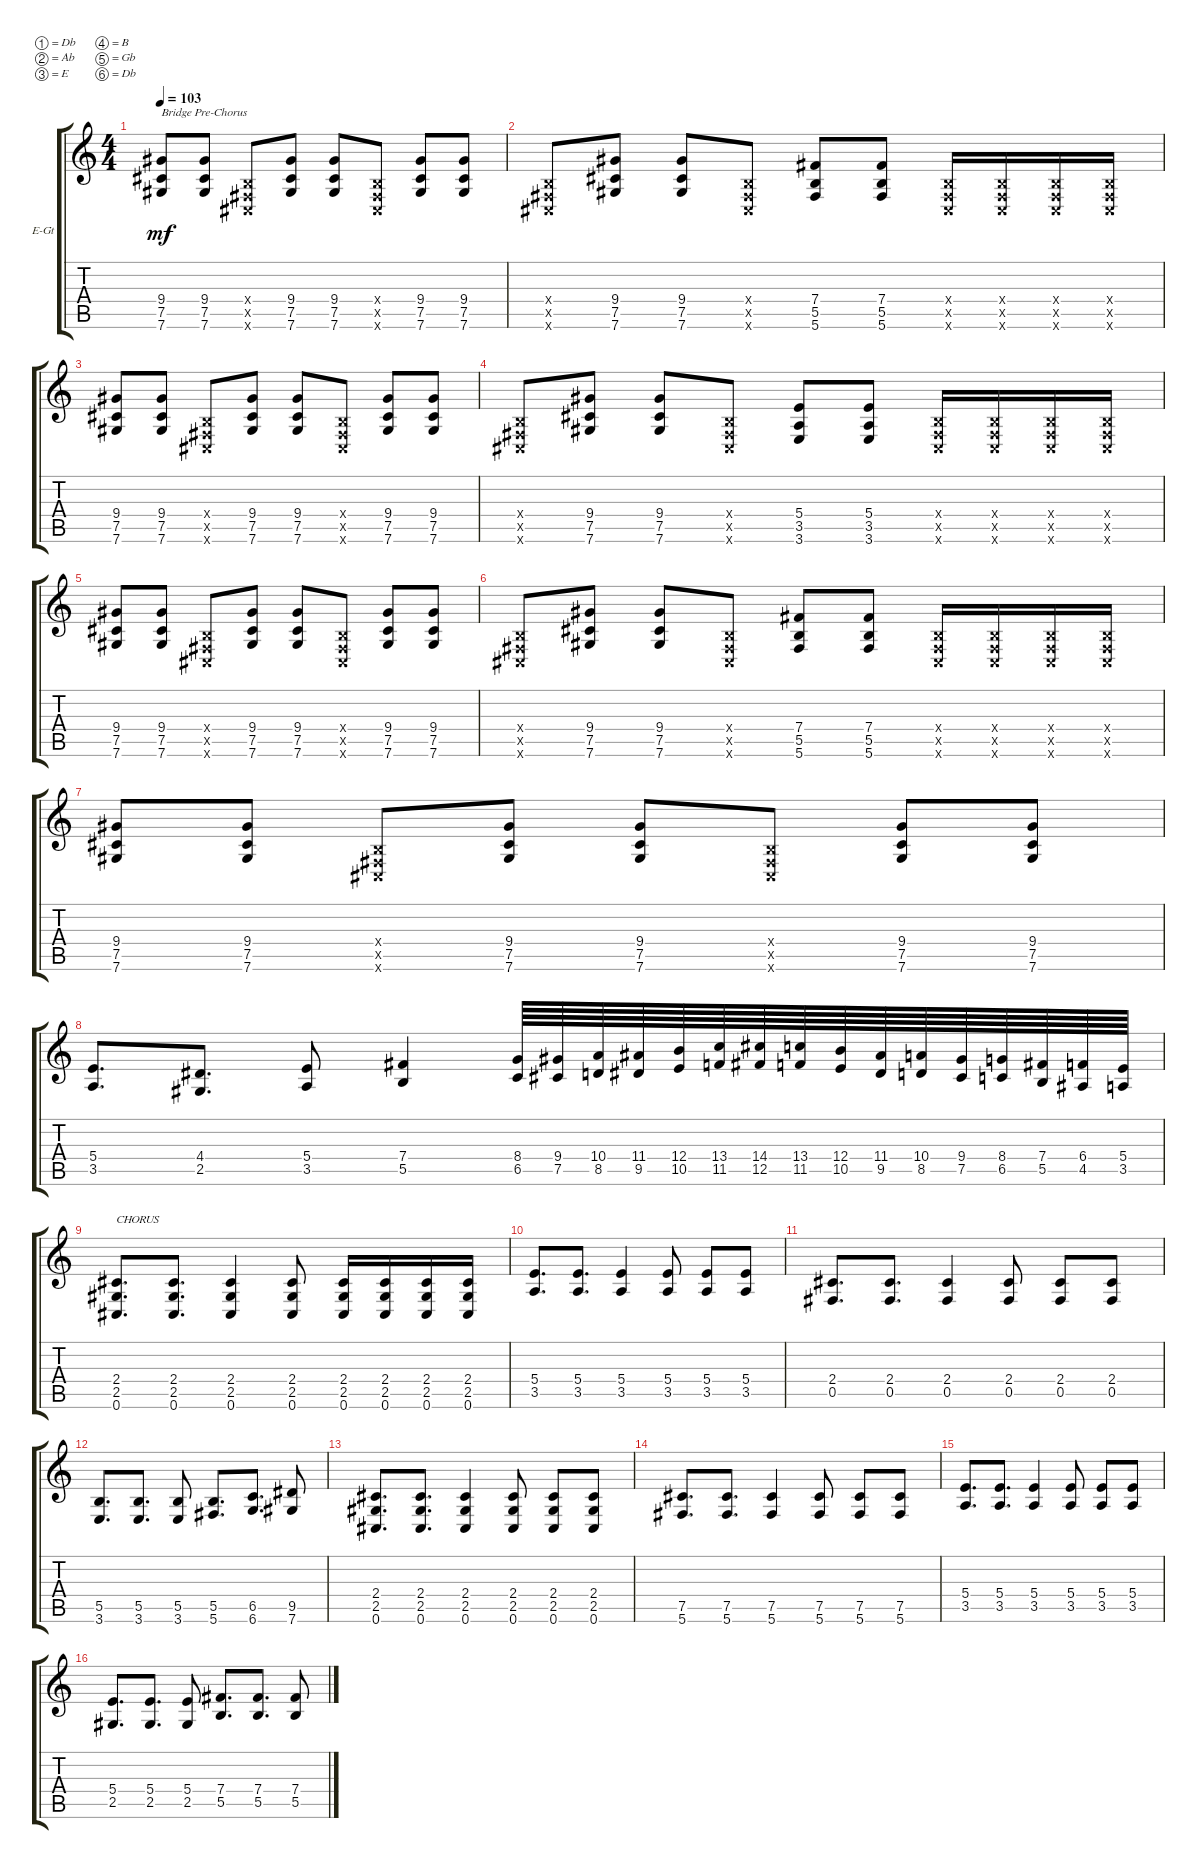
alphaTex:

\bracketExtendMode groupsimilarinstruments
\firstSystemTrackNameOrientation horizontal
\otherSystemsTrackNameOrientation horizontal
\track ("Guitar 2" "E-Gt") {instrument distortionguitar}
\staff {score tabs}
\tuning (Db4 Ab3 E3 B2 Gb2 Db2)
\ts (4 4)
\tempo 103
\clef g2
\ks c
(7.6 7.5 9.4).8{txt "Bridge Pre-Chorus" dy mf} (7.6 7.5 9.4).8 (0.4{x} 0.5{x} 0.6{x}).8 (7.6 7.5 9.4).8 (7.6 7.5 9.4).8 (0.4{x} 0.5{x} 0.6{x}).8 (7.6 7.5 9.4).8 (7.6 7.5 9.4).8 |
(0.4{x} 0.5{x} 0.6{x}).8 (7.6 7.5 9.4).8 (7.6 7.5 9.4).8 (0.4{x} 0.5{x} 0.6{x}).8 (5.6 5.5 7.4).8 (5.6 5.5 7.4).8 (0.4{x} 0.5{x} 0.6{x}).16 (0.4{x} 0.5{x} 0.6{x}).16 (0.4{x} 0.5{x} 0.6{x}).16 (0.4{x} 0.5{x} 0.6{x}).16 |
(7.6 7.5 9.4).8 (7.6 7.5 9.4).8 (0.4{x} 0.5{x} 0.6{x}).8 (7.6 7.5 9.4).8 (7.6 7.5 9.4).8 (0.4{x} 0.5{x} 0.6{x}).8 (7.6 7.5 9.4).8 (7.6 7.5 9.4).8 |
(0.4{x} 0.5{x} 0.6{x}).8 (7.6 7.5 9.4).8 (7.6 7.5 9.4).8 (0.4{x} 0.5{x} 0.6{x}).8 (3.6 3.5 5.4).8 (3.6 3.5 5.4).8 (0.4{x} 0.5{x} 0.6{x}).16 (0.4{x} 0.5{x} 0.6{x}).16 (0.4{x} 0.5{x} 0.6{x}).16 (0.4{x} 0.5{x} 0.6{x}).16 |
(7.6 7.5 9.4).8 (7.6 7.5 9.4).8 (0.4{x} 0.5{x} 0.6{x}).8 (7.6 7.5 9.4).8 (7.6 7.5 9.4).8 (0.4{x} 0.5{x} 0.6{x}).8 (7.6 7.5 9.4).8 (7.6 7.5 9.4).8 |
(0.4{x} 0.5{x} 0.6{x}).8 (7.6 7.5 9.4).8 (7.6 7.5 9.4).8 (0.4{x} 0.5{x} 0.6{x}).8 (5.6 5.5 7.4).8 (5.6 5.5 7.4).8 (0.4{x} 0.5{x} 0.6{x}).16 (0.4{x} 0.5{x} 0.6{x}).16 (0.4{x} 0.5{x} 0.6{x}).16 (0.4{x} 0.5{x} 0.6{x}).16 |
(7.6 7.5 9.4).8 (7.6 7.5 9.4).8 (0.4{x} 0.5{x} 0.6{x}).8 (7.6 7.5 9.4).8 (7.6 7.5 9.4).8 (0.4{x} 0.5{x} 0.6{x}).8 (7.6 7.5 9.4).8 (7.6 7.5 9.4).8 |
(3.5 5.4).8{d} (2.5 4.4).8{d} (3.5 5.4).8 (5.5 7.4).4 (6.5 8.4).64 (7.5 9.4).64 (8.5 10.4).64 (9.5 11.4).64 (10.5 12.4).64 (11.5 13.4).64 (12.5 14.4).64 (11.5 13.4).64 (10.5 12.4).64 (9.5 11.4).64 (8.5 10.4).64 (7.5 9.4).64 (6.5 8.4).64 (5.5 7.4).64 (4.5 6.4).64 (3.5 5.4).64 |
(0.6 2.5 2.4).8{d txt "CHORUS"} (0.6 2.5 2.4).8{d} (0.6 2.5 2.4).4 (0.6 2.5 2.4).8 (0.6 2.5 2.4).16 (0.6 2.5 2.4).16 (0.6 2.5 2.4).16 (0.6 2.5 2.4).16 |
(3.5 5.4).8{d} (3.5 5.4).8{d} (3.5 5.4).4 (3.5 5.4).8 (3.5 5.4).8 (3.5 5.4).8 |
(0.5 2.4).8{d} (0.5 2.4).8{d} (0.5 2.4).4 (0.5 2.4).8 (0.5 2.4).8 (0.5 2.4).8 |
(3.6 5.5).8{d} (3.6 5.5).8{d} (3.6 5.5).8 (5.6 5.5).8{d} (6.6 6.5).8{d} (7.6 9.5).8 |
(0.6 2.5 2.4).8{d} (0.6 2.5 2.4).8{d} (0.6 2.5 2.4).4 (0.6 2.5 2.4).8 (0.6 2.5 2.4).8 (0.6 2.5 2.4).8 |
(5.6 7.5).8{d} (5.6 7.5).8{d} (5.6 7.5).4 (5.6 7.5).8 (5.6 7.5).8 (5.6 7.5).8 |
(3.5 5.4).8{d} (3.5 5.4).8{d} (3.5 5.4).4 (3.5 5.4).8 (3.5 5.4).8 (3.5 5.4).8 |
(2.5 5.4).8{d} (2.5 5.4).8{d} (2.5 5.4).8 (5.5 7.4).8{d} (5.5 7.4).8{d} (5.5 7.4).8
